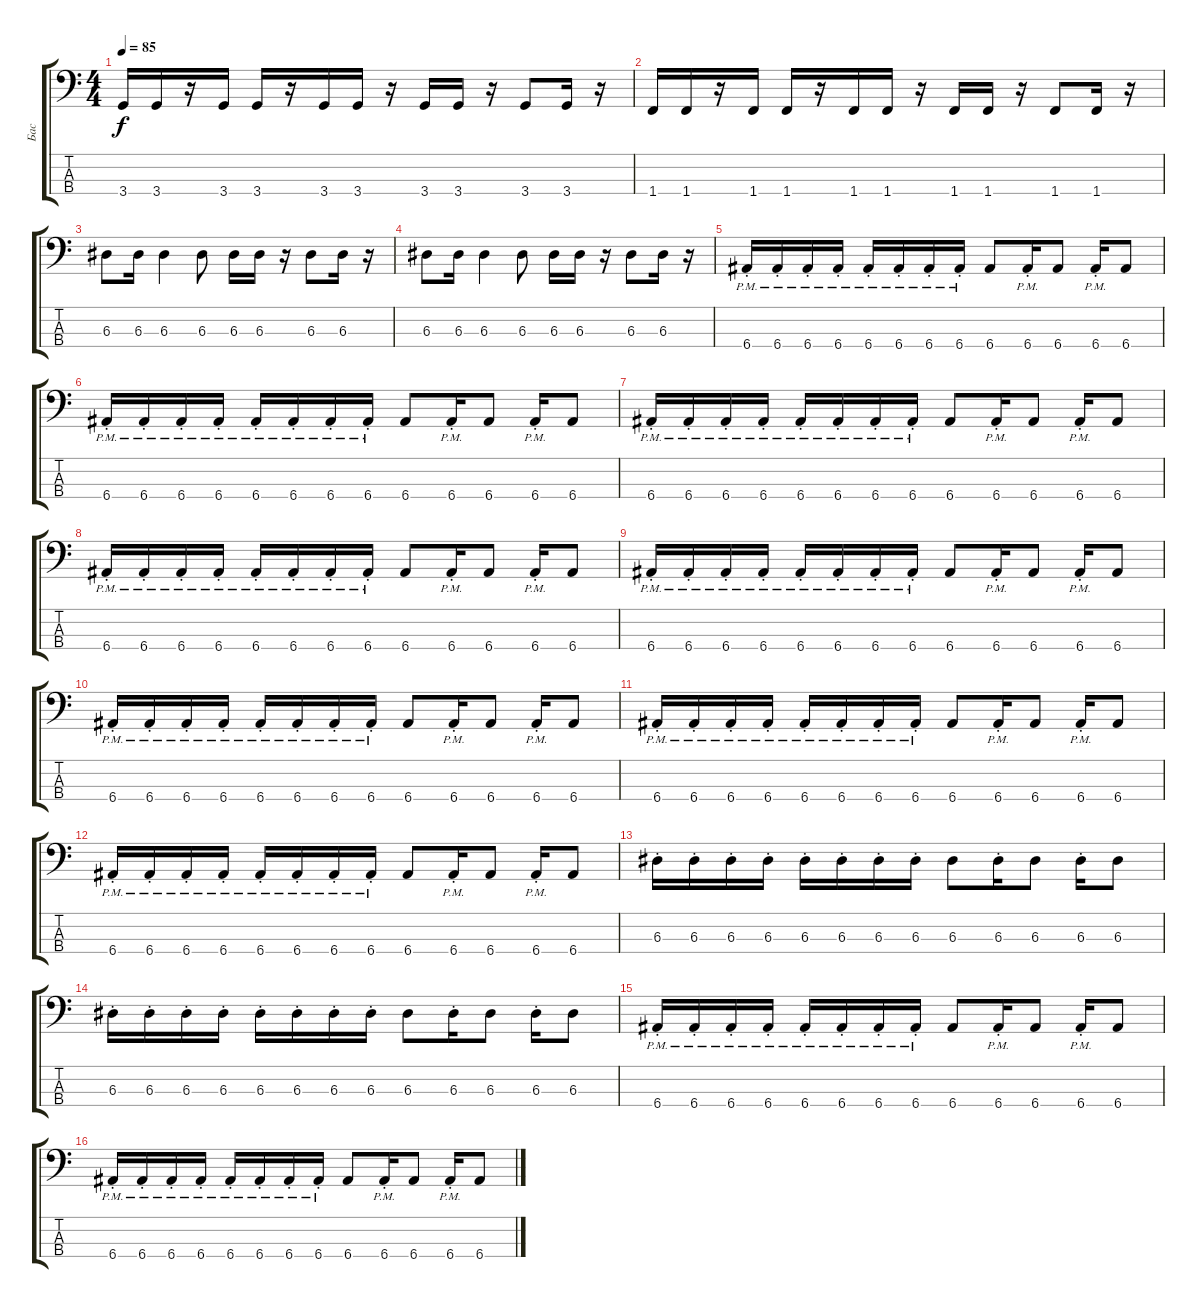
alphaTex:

\track ("Бас" "Бас") {instrument synthbass1}
\staff {score tabs}
\tuning (G2 D2 A1 E1) {hide}
\ts (4 4)
\tempo 85
\clef f4
\ks c
3.4.16{dy f} 3.4.16 r.16 3.4.16 3.4.16 r.16 3.4.16 3.4.16 r.16 3.4.16 3.4.16 r.16 3.4.8 3.4.16 r.16 |
1.4.16 1.4.16 r.16 1.4.16 1.4.16 r.16 1.4.16 1.4.16 r.16 1.4.16 1.4.16 r.16 1.4.8 1.4.16 r.16 |
6.3.8 6.3.16 6.3.4 6.3.8 6.3.16 6.3.16 r.16 6.3.8 6.3.16 r.16 |
6.3.8 6.3.16 6.3.4 6.3.8 6.3.16 6.3.16 r.16 6.3.8 6.3.16 r.16 |
6.4{pm st}.16 6.4{pm st}.16 6.4{pm st}.16 6.4{pm st}.16 6.4{pm st}.16 6.4{pm st}.16 6.4{pm st}.16 6.4{pm st}.16 6.4.8 6.4{pm st}.16 6.4.8 6.4{pm st}.16 6.4.8 |
6.4{pm st}.16 6.4{pm st}.16 6.4{pm st}.16 6.4{pm st}.16 6.4{pm st}.16 6.4{pm st}.16 6.4{pm st}.16 6.4{pm st}.16 6.4.8 6.4{pm st}.16 6.4.8 6.4{pm st}.16 6.4.8 |
6.4{pm st}.16 6.4{pm st}.16 6.4{pm st}.16 6.4{pm st}.16 6.4{pm st}.16 6.4{pm st}.16 6.4{pm st}.16 6.4{pm st}.16 6.4.8 6.4{pm st}.16 6.4.8 6.4{pm st}.16 6.4.8 |
6.4{pm st}.16 6.4{pm st}.16 6.4{pm st}.16 6.4{pm st}.16 6.4{pm st}.16 6.4{pm st}.16 6.4{pm st}.16 6.4{pm st}.16 6.4.8 6.4{pm st}.16 6.4.8 6.4{pm st}.16 6.4.8 |
6.4{pm st}.16 6.4{pm st}.16 6.4{pm st}.16 6.4{pm st}.16 6.4{pm st}.16 6.4{pm st}.16 6.4{pm st}.16 6.4{pm st}.16 6.4.8 6.4{pm st}.16 6.4.8 6.4{pm st}.16 6.4.8 |
6.4{pm st}.16 6.4{pm st}.16 6.4{pm st}.16 6.4{pm st}.16 6.4{pm st}.16 6.4{pm st}.16 6.4{pm st}.16 6.4{pm st}.16 6.4.8 6.4{pm st}.16 6.4.8 6.4{pm st}.16 6.4.8 |
6.4{pm st}.16 6.4{pm st}.16 6.4{pm st}.16 6.4{pm st}.16 6.4{pm st}.16 6.4{pm st}.16 6.4{pm st}.16 6.4{pm st}.16 6.4.8 6.4{pm st}.16 6.4.8 6.4{pm st}.16 6.4.8 |
6.4{pm st}.16 6.4{pm st}.16 6.4{pm st}.16 6.4{pm st}.16 6.4{pm st}.16 6.4{pm st}.16 6.4{pm st}.16 6.4{pm st}.16 6.4.8 6.4{pm st}.16 6.4.8 6.4{pm st}.16 6.4.8 |
6.3{st}.16 6.3{st}.16 6.3{st}.16 6.3{st}.16 6.3{st}.16 6.3{st}.16 6.3{st}.16 6.3{st}.16 6.3.8 6.3{st}.16 6.3.8 6.3{st}.16 6.3.8 |
6.3{st}.16 6.3{st}.16 6.3{st}.16 6.3{st}.16 6.3{st}.16 6.3{st}.16 6.3{st}.16 6.3{st}.16 6.3.8 6.3{st}.16 6.3.8 6.3{st}.16 6.3.8 |
6.4{pm st}.16 6.4{pm st}.16 6.4{pm st}.16 6.4{pm st}.16 6.4{pm st}.16 6.4{pm st}.16 6.4{pm st}.16 6.4{pm st}.16 6.4.8 6.4{pm st}.16 6.4.8 6.4{pm st}.16 6.4.8 |
6.4{pm st}.16 6.4{pm st}.16 6.4{pm st}.16 6.4{pm st}.16 6.4{pm st}.16 6.4{pm st}.16 6.4{pm st}.16 6.4{pm st}.16 6.4.8 6.4{pm st}.16 6.4.8 6.4{pm st}.16 6.4.8
